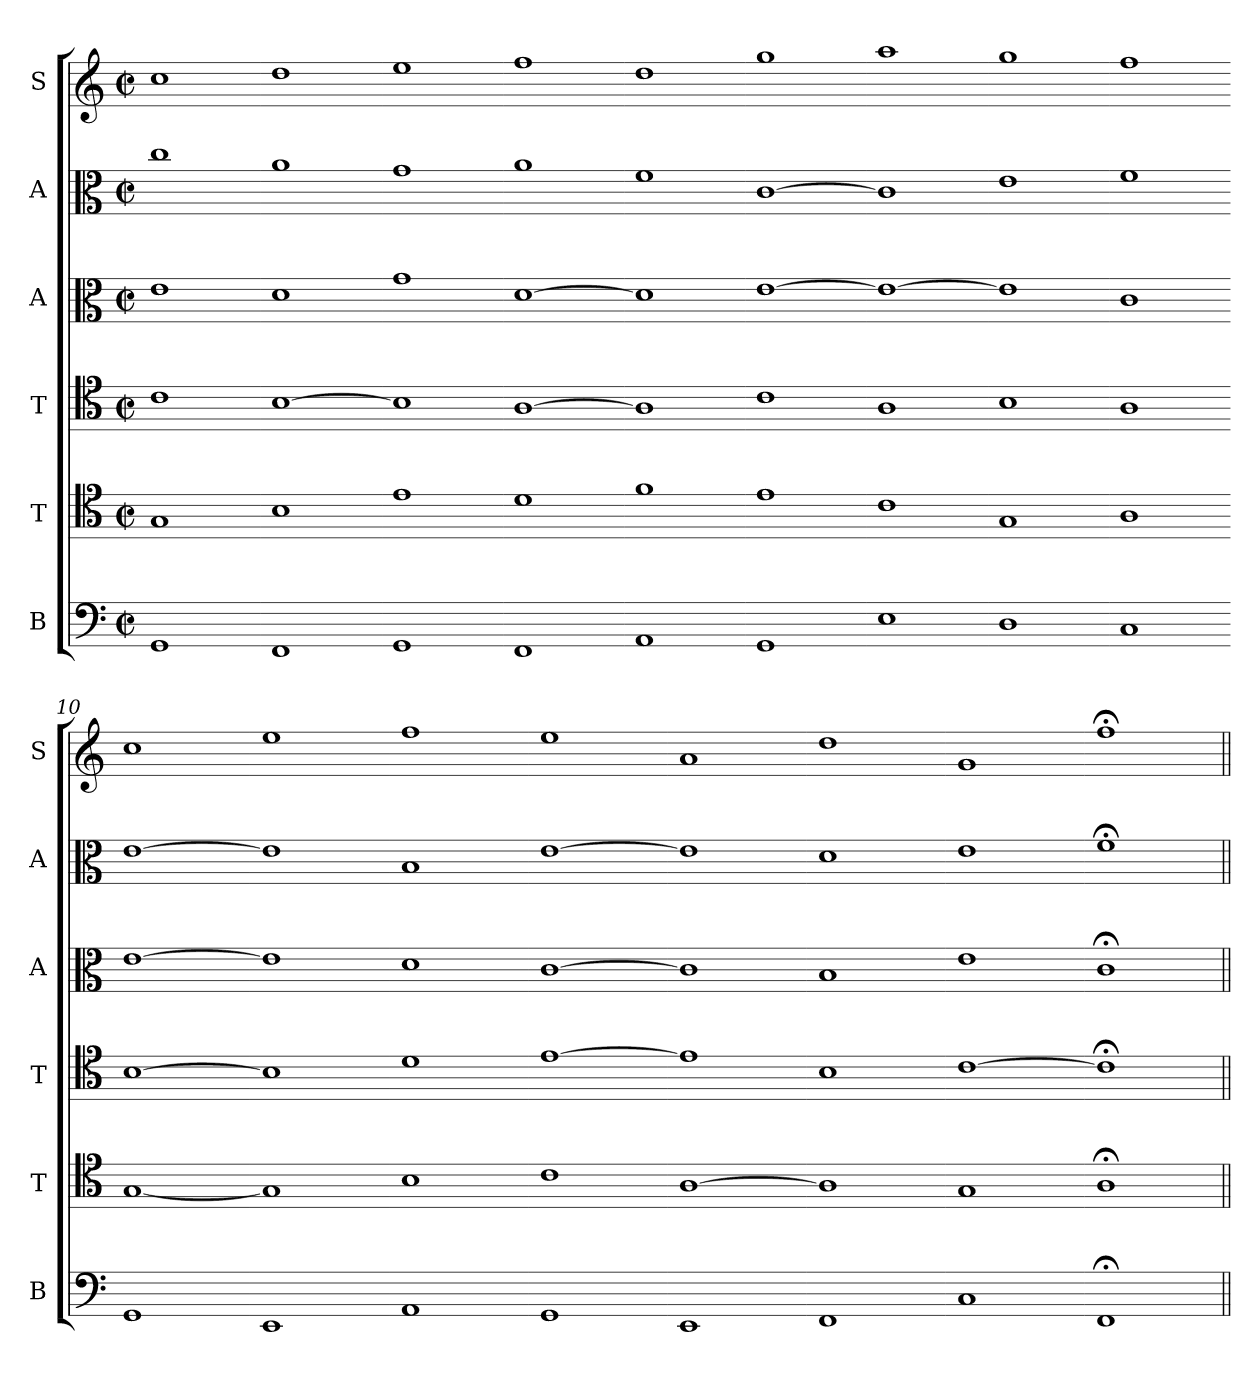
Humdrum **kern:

**kern	**kern	**kern	**kern	**kern	**kern
*part6	*part5	*part4	*part3	*part2	*part1
*staff6	*staff5	*staff4	*staff3	*staff2	*staff1
*I"B	*I"T	*I"T	*I"A	*I"A	*I"S
*I'B	*I'T	*I'T	*I'A	*I'A	*I'S
*clefF4	*clefC4	*clefC4	*clefC3	*clefC3	*clefG2
*k[]	*k[]	*k[]	*k[]	*k[]	*k[]
*M2/2	*M2/2	*M2/2	*M2/2	*M2/2	*M2/2
*met(c|)	*met(c|)	*met(c|)	*met(c|)	*met(c|)	*met(c|)
*MM208	*MM208	*MM208	*MM208	*MM208	*MM208
=1	=1	=1	=1	=1	=1
1GG	1G	1c	1e	1cc	1cc
=2-	=2-	=2-	=2-	=2-	=2-
1FF	1B	[1B	1d	1a	1dd
=3-	=3-	=3-	=3-	=3-	=3-
1GG	1e	1B]	1g	1g	1ee
=4-	=4-	=4-	=4-	=4-	=4-
1FF	1d	[1A	[1d	1a	1ff
=5-	=5-	=5-	=5-	=5-	=5-
1AA	1f	1A]	1d]	1f	1dd
=6-	=6-	=6-	=6-	=6-	=6-
1GG	1e	1c	[1e	[1c	1gg
=7-	=7-	=7-	=7-	=7-	=7-
1E	1c	1A	1e_	1c]	1aa
=8-	=8-	=8-	=8-	=8-	=8-
1D	1G	1B	1e]	1e	1gg
=9-	=9-	=9-	=9-	=9-	=9-
1C	1A	1A	1c	1f	1ff
=10-	=10-	=10-	=10-	=10-	=10-
1GG	[1G	[1B	[1e	[1e	1cc
=11-	=11-	=11-	=11-	=11-	=11-
1EE	1G]	1B]	1e]	1e]	1ee
=12-	=12-	=12-	=12-	=12-	=12-
1AA	1B	1d	1d	1B	1ff
=13-	=13-	=13-	=13-	=13-	=13-
1GG	1c	[1e	[1c	[1e	1ee
=14-	=14-	=14-	=14-	=14-	=14-
1EE	[1A	1e]	1c]	1e]	1a
=15-	=15-	=15-	=15-	=15-	=15-
1FF	1A]	1B	1B	1d	1dd
=16-	=16-	=16-	=16-	=16-	=16-
1C	1G	[1c	1e	1e	1g
=17-	=17-	=17-	=17-	=17-	=17-
1FF;<	1A;<	1c;<]	1c;<	1f;	1ff;<
=||	=||	=||	=||	=||	=||
*-	*-	*-	*-	*-	*-
